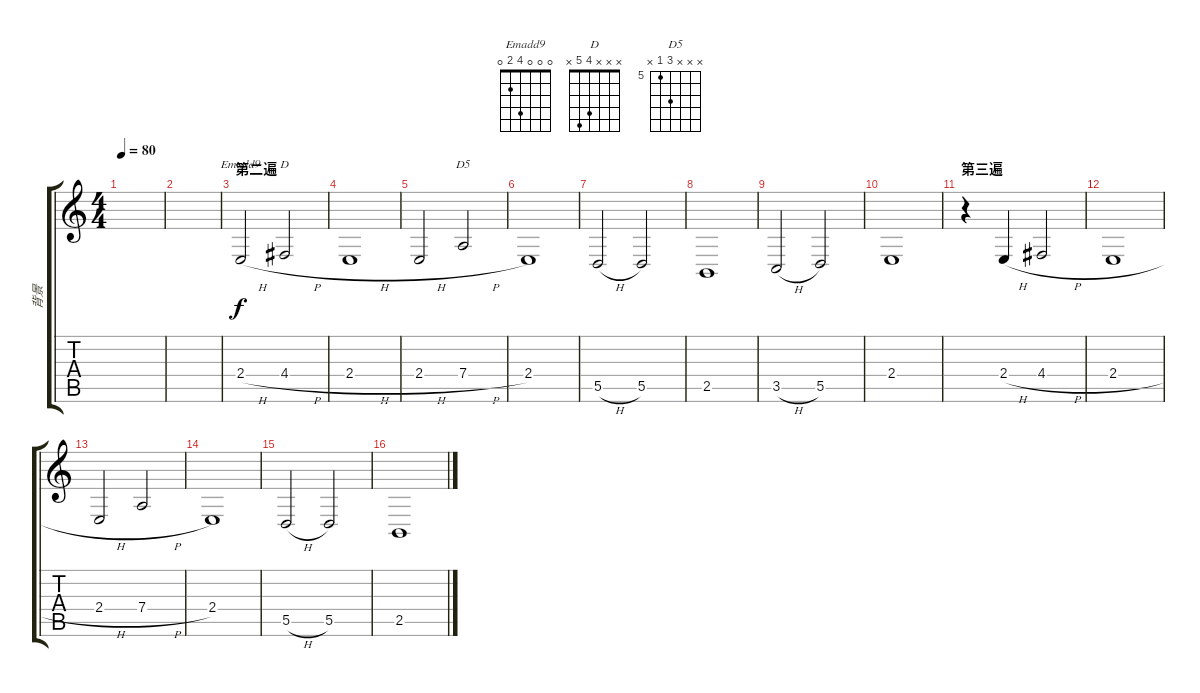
\track ("背景" "背景") {instrument violin}
\staff {score tabs}
\tuning (E4 B3 G3 D3 A2 E2) {hide}
\chord ("Emadd9" 0 0 0 4 2 0)
\chord ("D" x x x 4 5 x)
\chord ("D5" x x x 7 5 x) {firstfret 5}
\ts (4 4)
\tempo 80
\clef g2
\ks c
|
|
\section ("" "第二遍")
2.4{h}.2{ch "Emadd9"} 4.4{h}.2{ch "D"} |
2.4{h}.1 |
2.4{h}.2 7.4{h}.2{ch "D5"} |
2.4.1 |
5.5{h}.2 5.5.2 |
2.5.1 |
3.5{h}.2 5.5.2 |
2.4.1 |
\section ("" "第三遍")
r.4 2.4{h}.4 4.4{h}.2 |
2.4{h}.1 |
2.4{h}.2 7.4{h}.2 |
2.4.1 |
5.5{h}.2 5.5.2 |
2.5.1
